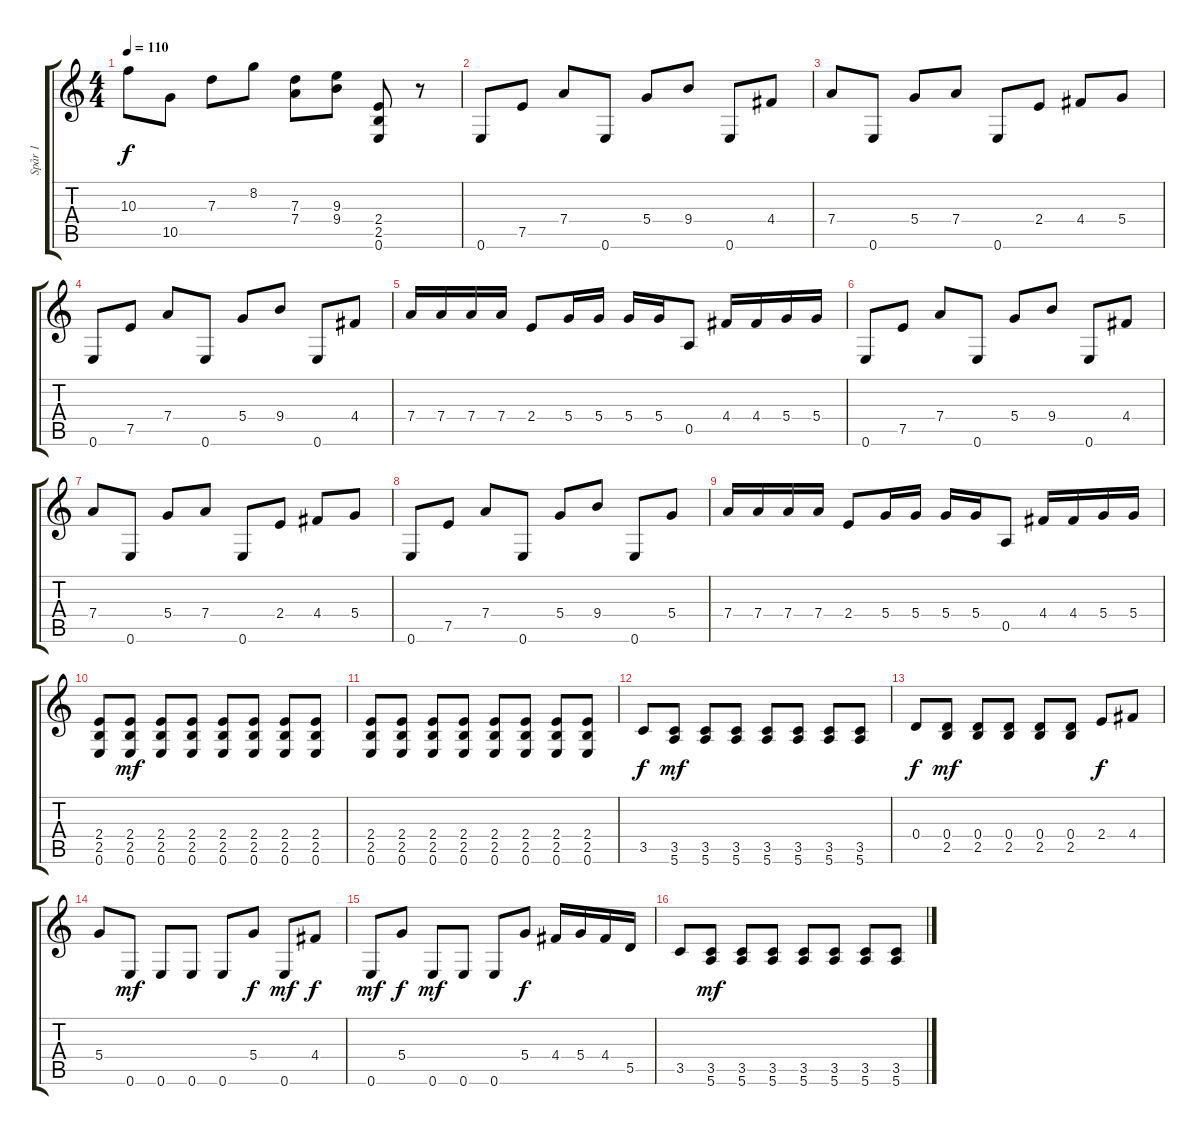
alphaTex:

\track ("Spår 1" "Spår 1") {instrument overdrivenguitar}
\staff {score tabs}
\tuning (E4 B3 G3 D3 A2 E2) {hide}
\ts (4 4)
\tempo 110
\clef g2
\ks c
10.3.8{dy f} 10.5.8 7.3.8 8.2.8 (7.3 7.4).8 (9.3 9.4).8 (2.4 2.5 0.6).8 r.8 |
0.6.8 7.5.8 7.4.8 0.6.8 5.4.8 9.4.8 0.6.8 4.4.8 |
7.4.8 0.6.8 5.4.8 7.4.8 0.6.8 2.4.8 4.4.8 5.4.8 |
0.6.8 7.5.8 7.4.8 0.6.8 5.4.8 9.4.8 0.6.8 4.4.8 |
7.4.16 7.4.16 7.4.16 7.4.16 2.4.8 5.4.16 5.4.16 5.4.16 5.4.16 0.5.8 4.4.16 4.4.16 5.4.16 5.4.16 |
0.6.8 7.5.8 7.4.8 0.6.8 5.4.8 9.4.8 0.6.8 4.4.8 |
7.4.8 0.6.8 5.4.8 7.4.8 0.6.8 2.4.8 4.4.8 5.4.8 |
0.6.8 7.5.8 7.4.8 0.6.8 5.4.8 9.4.8 0.6.8 5.4.8 |
7.4.16 7.4.16 7.4.16 7.4.16 2.4.8 5.4.16 5.4.16 5.4.16 5.4.16 0.5.8 4.4.16 4.4.16 5.4.16 5.4.16 |
(2.4 2.5 0.6).8 (2.4 2.5 0.6).8{dy mf} (2.4 2.5 0.6).8 (2.4 2.5 0.6).8 (2.4 2.5 0.6).8 (2.4 2.5 0.6).8 (2.4 2.5 0.6).8 (2.4 2.5 0.6).8 |
(2.4 2.5 0.6).8 (2.4 2.5 0.6).8 (2.4 2.5 0.6).8 (2.4 2.5 0.6).8 (2.4 2.5 0.6).8 (2.4 2.5 0.6).8 (2.4 2.5 0.6).8 (2.4 2.5 0.6).8 |
3.5.8{dy f} (3.5 5.6).8{dy mf} (3.5 5.6).8 (3.5 5.6).8 (3.5 5.6).8 (3.5 5.6).8 (3.5 5.6).8 (3.5 5.6).8 |
0.4.8{dy f} (0.4 2.5).8{dy mf} (0.4 2.5).8 (0.4 2.5).8 (0.4 2.5).8 (0.4 2.5).8 2.4.8{dy f} 4.4.8 |
5.4.8 0.6.8{dy mf} 0.6.8 0.6.8 0.6.8 5.4.8{dy f} 0.6.8{dy mf} 4.4.8{dy f} |
0.6.8{dy mf} 5.4.8{dy f} 0.6.8{dy mf} 0.6.8 0.6.8 5.4.8{dy f} 4.4.16 5.4.16 4.4.16 5.5.16 |
3.5.8 (3.5 5.6).8{dy mf} (3.5 5.6).8 (3.5 5.6).8 (3.5 5.6).8 (3.5 5.6).8 (3.5 5.6).8 (3.5 5.6).8
